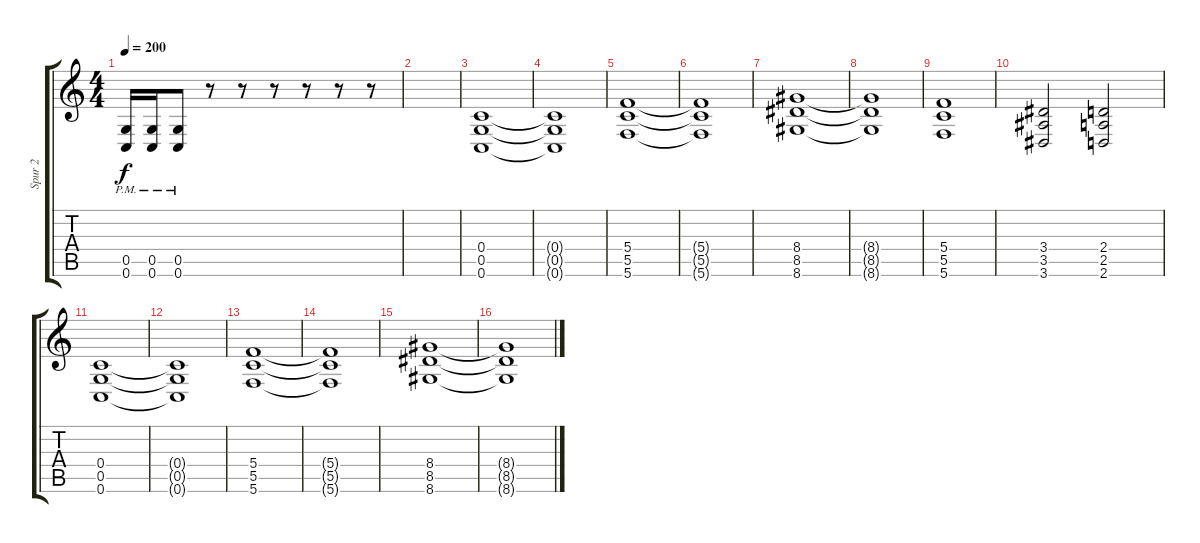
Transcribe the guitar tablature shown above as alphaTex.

\track ("Spur 2" "Spur 2") {instrument distortionguitar}
\staff {score tabs}
\tuning (D4 A3 F3 C3 G2 C2) {hide}
\ts (4 4)
\tempo 200
\clef g2
\ks c
(0.5{pm} 0.6).16{dy f} (0.5{pm} 0.6).16 (0.5{pm} 0.6).8 r.8 r.8 r.8 r.8 r.8 r.8 |
|
(0.4 0.5 0.6).1 |
(0.4{t} 0.5{t} 0.6{t}).1 |
(5.4 5.5 5.6).1 |
(5.4{t} 5.5{t} 5.6{t}).1 |
(8.4 8.5 8.6).1 |
(8.4{t} 8.5{t} 8.6{t}).1 |
(5.4 5.5 5.6).1 |
(3.4 3.5 3.6).2 (2.4 2.5 2.6).2 |
(0.4 0.5 0.6).1 |
(0.4{t} 0.5{t} 0.6{t}).1 |
(5.4 5.5 5.6).1 |
(5.4{t} 5.5{t} 5.6{t}).1 |
(8.4 8.5 8.6).1 |
(8.4{t} 8.5{t} 8.6{t}).1
